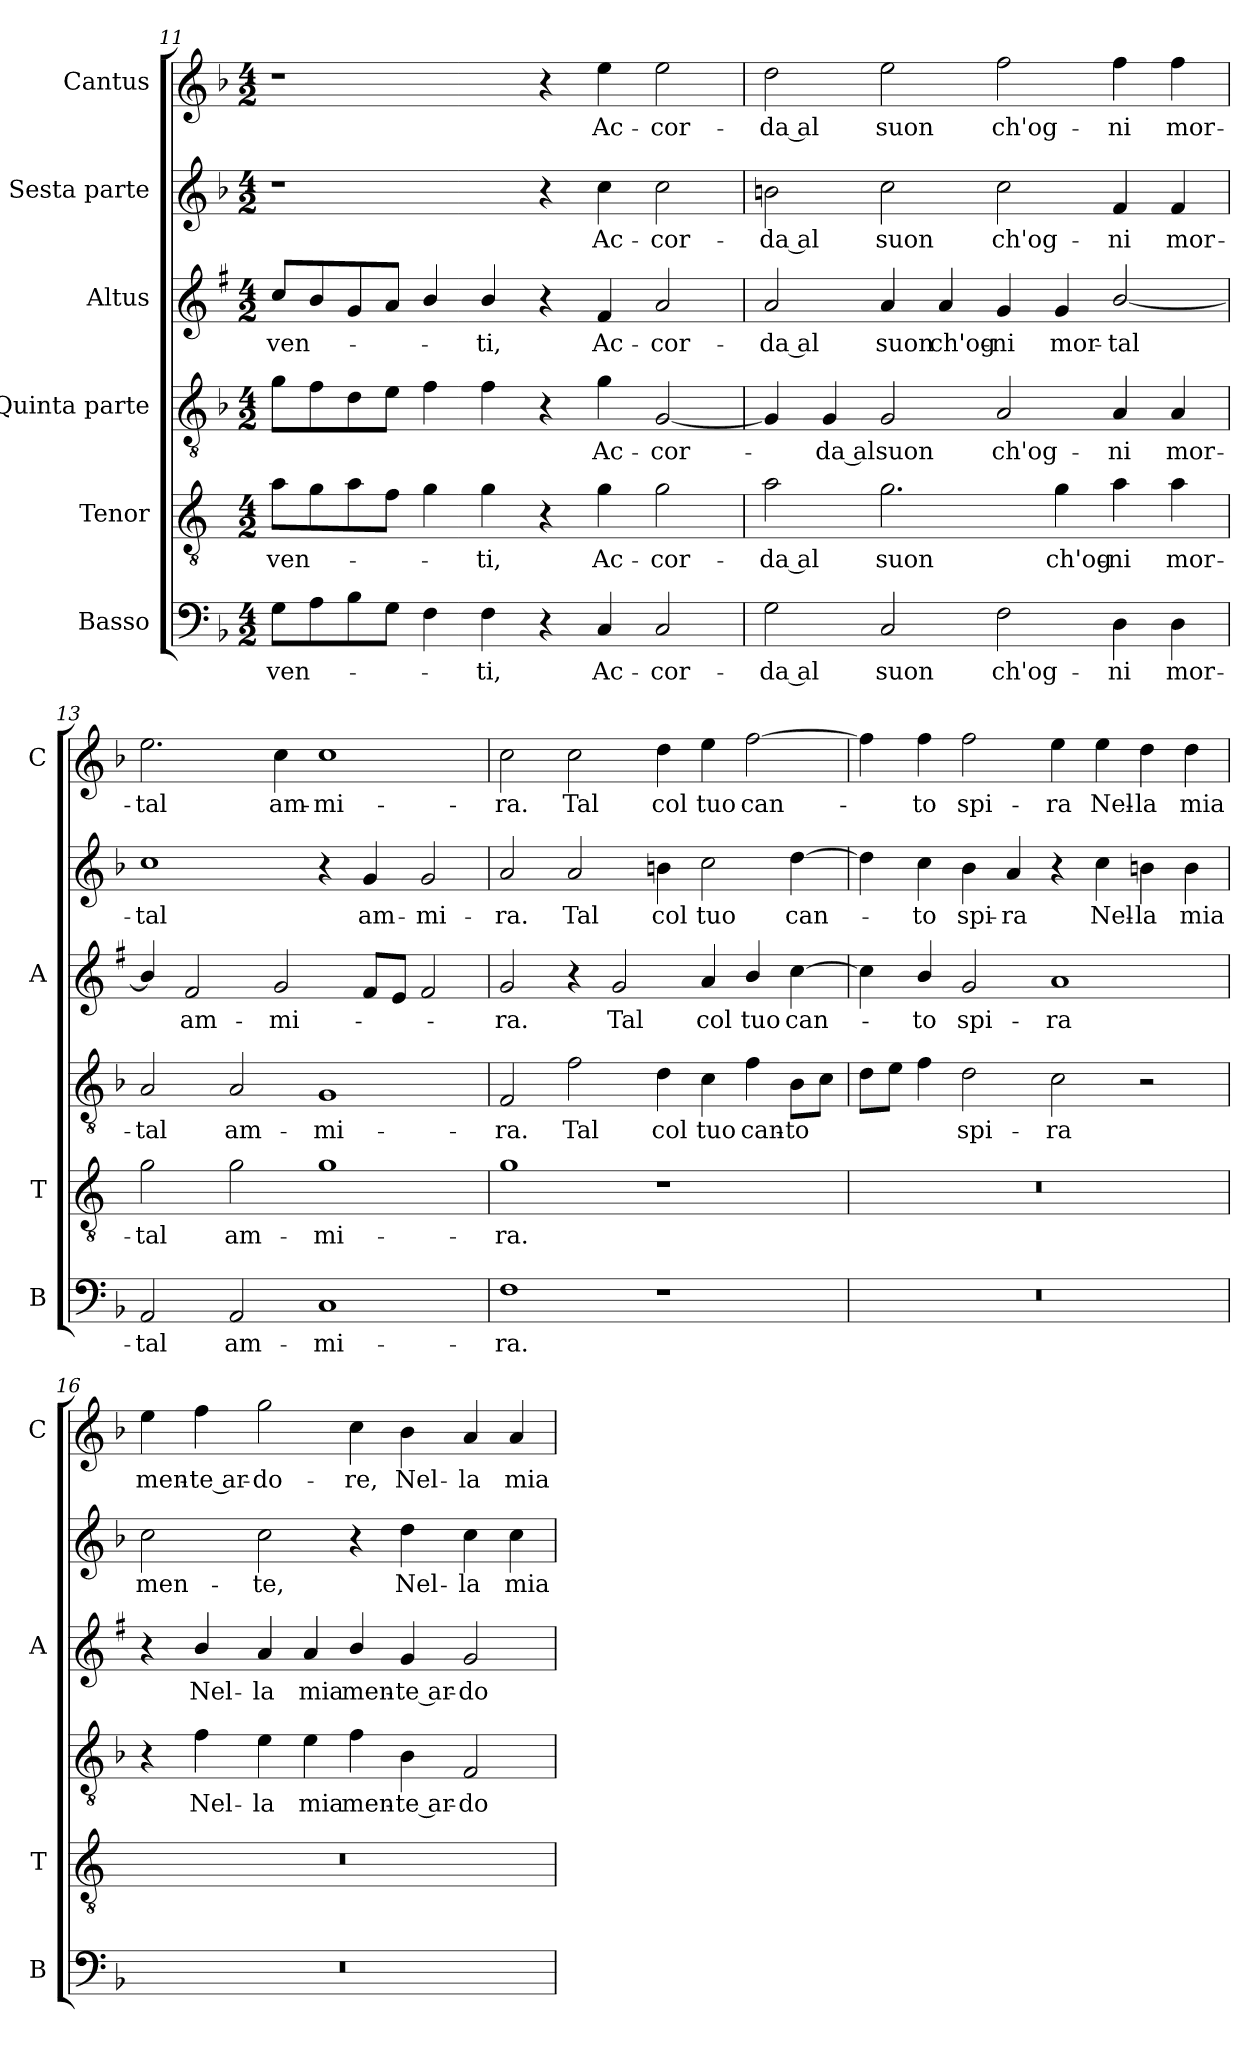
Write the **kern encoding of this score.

**kern	**text	**kern	**text	**kern	**text	**kern	**text	**kern	**text	**kern	**text
*part6	*part6	*part5	*part5	*part4	*part4	*part3	*part3	*part2	*part2	*part1	*part1
*staff6	*staff6	*staff5	*staff5	*staff4	*staff4	*staff3	*staff3	*staff2	*staff2	*staff1	*staff1
*I"Basso	*	*I"Tenor	*	*I"Quinta parte	*	*I"Altus	*	*I"Sesta parte	*	*I"Cantus	*
*I'B	*	*I'T	*	*	*	*I'A	*	*	*	*I'C	*
*clefF4	*	*clefGv2	*	*clefGv2	*	*clefG2	*	*clefG2	*	*clefG2	*
*	*	*ITrd4c7	*	*	*	*ITrd1c2	*	*	*	*	*
*k[b-]	*	*k[b-]	*	*k[b-]	*	*k[b-]	*	*k[b-]	*	*k[b-]	*
*F:	*	*F:	*	*F:	*	*F:	*	*F:	*	*F:	*
*M4/2	*	*M4/2	*	*M4/2	*	*M4/2	*	*M4/2	*	*M4/2	*
=11	=11	=11	=11	=11	=11	=11	=11	=11	=11	=11	=11
!	!LO:LY:b	!	!LO:LY:b	!	!	!	!LO:LY:b	!	!	!	!
8G\L	ven-	8d\L	ven-	8g\L	.	8b-/L	ven-	1r	.	1r	.
8A\	.	8c\	.	8f\	.	8a/	.	.	.	.	.
8B-\	.	8d\	.	8d\	.	8f/	.	.	.	.	.
8G\J	.	8B-\J	.	8e\J	.	8g/J	.	.	.	.	.
4F\	.	4c\	.	4f\	.	4a/	.	.	.	.	.
!	!LO:LY:b	!	!LO:LY:b	!	!	!	!LO:LY:b	!	!	!	!
4F\	-ti,	4c\	-ti,	4f\	.	4a/	-ti,	.	.	.	.
4r	.	4r	.	4r	.	4r	.	4r	.	4r	.
!	!LO:LY:b	!	!LO:LY:b	!	!LO:LY:b	!	!LO:LY:b	!	!LO:LY:b	!	!LO:LY:b
4C/	Ac-	4c\	Ac-	4g\	Ac-	4e/	Ac-	4cc\	Ac-	4ee\	Ac-
!	!LO:LY:b	!	!LO:LY:b	!	!LO:LY:b	!	!LO:LY:b	!	!LO:LY:b	!	!LO:LY:b
2C/	-cor-	2c\	-cor-	[2G/	-cor-	2g/	-cor-	2cc\	-cor-	2ee\	-cor-
=12	=12	=12	=12	=12	=12	=12	=12	=12	=12	=12	=12
!	!LO:LY:b	!	!LO:LY:b	!	!	!	!LO:LY:b	!	!LO:LY:b	!	!LO:LY:b
2G\	-da al	2d\	-da al	4G/]	.	2g/	-da al	2bn\	-da al	2dd\	-da al
!	!	!	!	!	!LO:LY:b	!	!	!	!	!	!
.	.	.	.	4G/	-da al	.	.	.	.	.	.
!	!LO:LY:b	!	!LO:LY:b	!	!LO:LY:b	!	!LO:LY:b	!	!LO:LY:b	!	!LO:LY:b
2C/	suon	2.c\	suon	2G/	suon	4g/	suon	2cc\	suon	2ee\	suon
!	!	!	!	!	!	!	!LO:LY:b	!	!	!	!
.	.	.	.	.	.	4g/	ch'og-	.	.	.	.
!	!LO:LY:b	!	!	!	!LO:LY:b	!	!LO:LY:b	!	!LO:LY:b	!	!LO:LY:b
2F\	ch'og-	.	.	2A/	ch'og-	4f/	-ni	2cc\	ch'og-	2ff\	ch'og-
!	!	!	!LO:LY:b	!	!	!	!LO:LY:b	!	!	!	!
.	.	4c\	ch'og-	.	.	4f/	mor-	.	.	.	.
!	!LO:LY:b	!	!LO:LY:b	!	!LO:LY:b	!	!LO:LY:b	!	!LO:LY:b	!	!LO:LY:b
4D\	-ni	4d\	-ni	4A/	-ni	[2a/	-tal	4f/	-ni	4ff\	-ni
!	!LO:LY:b	!	!LO:LY:b	!	!LO:LY:b	!	!	!	!LO:LY:b	!	!LO:LY:b
4D\	mor-	4d\	mor-	4A/	mor-	.	.	4f/	mor-	4ff\	mor-
=13	=13	=13	=13	=13	=13	=13	=13	=13	=13	=13	=13
!	!LO:LY:b	!	!LO:LY:b	!	!LO:LY:b	!	!	!	!LO:LY:b	!	!LO:LY:b
2AA/	-tal	2c\	-tal	2A/	-tal	4a/]	.	1cc	-tal	2.ee\	-tal
!	!	!	!	!	!	!	!LO:LY:b	!	!	!	!
.	.	.	.	.	.	2e/	am-	.	.	.	.
!	!LO:LY:b	!	!LO:LY:b	!	!LO:LY:b	!	!	!	!	!	!
2AA/	am-	2c\	am-	2A/	am-	.	.	.	.	.	.
!	!	!	!	!	!	!	!LO:LY:b	!	!	!	!LO:LY:b
.	.	.	.	.	.	2f/	-mi-	.	.	4cc\	am-
!	!LO:LY:b	!	!LO:LY:b	!	!LO:LY:b	!	!	!	!	!	!LO:LY:b
1C	-mi-	1c	-mi-	1G	-mi-	.	.	4r	.	1cc	-mi-
!	!	!	!	!	!	!	!	!	!LO:LY:b	!	!
.	.	.	.	.	.	8e/L	.	4g/	am-	.	.
.	.	.	.	.	.	8d/J	.	.	.	.	.
!	!	!	!	!	!	!	!	!	!LO:LY:b	!	!
.	.	.	.	.	.	2e/	.	2g/	-mi-	.	.
!!LO:LB:g=z
=14	=14	=14	=14	=14	=14	=14	=14	=14	=14	=14	=14
!	!LO:LY:b	!	!LO:LY:b	!	!LO:LY:b	!	!LO:LY:b	!	!LO:LY:b	!	!LO:LY:b
1F	-ra.	1c	-ra.	2F/	-ra.	2f/	-ra.	2a/	-ra.	2cc\	-ra.
!	!	!	!	!	!LO:LY:b	!	!	!	!LO:LY:b	!	!LO:LY:b
.	.	.	.	2f\	Tal	4r	.	2a/	Tal	2cc\	Tal
!	!	!	!	!	!	!	!LO:LY:b	!	!	!	!
.	.	.	.	.	.	2f/	Tal	.	.	.	.
!	!	!	!	!	!LO:LY:b	!	!	!	!LO:LY:b	!	!LO:LY:b
1r	.	1r	.	4d\	col	.	.	4bn\	col	4dd\	col
!	!	!	!	!	!LO:LY:b	!	!LO:LY:b	!	!LO:LY:b	!	!LO:LY:b
.	.	.	.	4c\	tuo	4g/	col	2cc\	tuo	4ee\	tuo
!	!	!	!	!	!LO:LY:b	!	!LO:LY:b	!	!	!	!LO:LY:b
.	.	.	.	4f\	can-	4a/	tuo	.	.	[2ff\	can-
!	!	!	!	!	!LO:LY:b	!	!LO:LY:b	!	!LO:LY:b	!	!
.	.	.	.	8B-\L	-to	[4b-\	can-	[4dd\	can-	.	.
.	.	.	.	8c\J	.	.	.	.	.	.	.
=15	=15	=15	=15	=15	=15	=15	=15	=15	=15	=15	=15
0r	.	0r	.	8d\L	.	4b-\]	.	4dd\]	.	4ff\]	.
.	.	.	.	8e\J	.	.	.	.	.	.	.
!	!	!	!	!	!	!	!LO:LY:b	!	!LO:LY:b	!	!LO:LY:b
.	.	.	.	4f\	.	4a/	-to	4cc\	-to	4ff\	-to
!	!	!	!	!	!LO:LY:b	!	!LO:LY:b	!	!LO:LY:b	!	!LO:LY:b
.	.	.	.	2d\	spi-	2f/	spi-	4b-\	spi-	2ff\	spi-
!	!	!	!	!	!	!	!	!	!LO:LY:b	!	!
.	.	.	.	.	.	.	.	4a/	-ra	.	.
!	!	!	!	!	!LO:LY:b	!	!LO:LY:b	!	!	!	!LO:LY:b
.	.	.	.	2c\	-ra	1g	-ra	4r	.	4ee\	-ra
!	!	!	!	!	!	!	!	!	!LO:LY:b	!	!LO:LY:b
.	.	.	.	.	.	.	.	4cc\	Nel-	4ee\	Nel-
!	!	!	!	!	!	!	!	!	!LO:LY:b	!	!LO:LY:b
.	.	.	.	2r	.	.	.	4bn\	-la	4dd\	-la
!	!	!	!	!	!	!	!	!	!LO:LY:b	!	!LO:LY:b
.	.	.	.	.	.	.	.	4b\	mia	4dd\	mia
=16	=16	=16	=16	=16	=16	=16	=16	=16	=16	=16	=16
!	!	!	!	!	!	!	!	!	!LO:LY:b	!	!LO:LY:b
0r	.	0r	.	4r	.	4r	.	2cc\	men-	4ee\	men-
!	!	!	!	!	!LO:LY:b	!	!LO:LY:b	!	!	!	!LO:LY:b
.	.	.	.	4f\	Nel-	4a/	Nel-	.	.	4ff\	-te ar-
!	!	!	!	!	!LO:LY:b	!	!LO:LY:b	!	!LO:LY:b	!	!LO:LY:b
.	.	.	.	4e\	-la	4g/	-la	2cc\	-te,	2gg\	-do-
!	!	!	!	!	!LO:LY:b	!	!LO:LY:b	!	!	!	!
.	.	.	.	4e\	mia	4g/	mia	.	.	.	.
!	!	!	!	!	!LO:LY:b	!	!LO:LY:b	!	!	!	!LO:LY:b
.	.	.	.	4f\	men-	4a/	men-	4r	.	4cc\	-re,
!	!	!	!	!	!LO:LY:b	!	!LO:LY:b	!	!LO:LY:b	!	!LO:LY:b
.	.	.	.	4B-\	-te ar-	4f/	-te ar-	4dd\	Nel-	4b-\	Nel-
!	!	!	!	!	!LO:LY:b	!	!LO:LY:b	!	!LO:LY:b	!	!LO:LY:b
.	.	.	.	2F/	-do-	2f/	-do-	4cc\	-la	4a/	-la
!	!	!	!	!	!	!	!	!	!LO:LY:b	!	!LO:LY:b
.	.	.	.	.	.	.	.	4cc\	mia	4a/	mia
=	=	=	=	=	=	=	=	=	=	=	=
*-	*-	*-	*-	*-	*-	*-	*-	*-	*-	*-	*-
